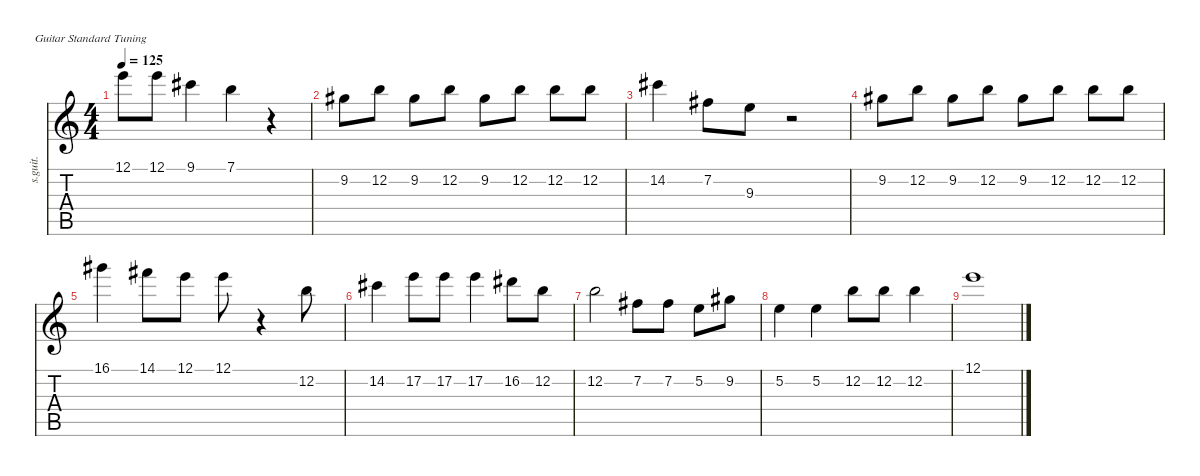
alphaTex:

\defaultSystemsLayout 4
\hideDynamics
\bracketExtendMode nobrackets
\otherSystemsTrackNameOrientation horizontal
\track ("Steel Guitar" "s.guit.") {instrument acousticguitarsteel}
\staff {score tabs}
\tuning (E4 B3 G3 D3 A2 E2)
\ts (4 4)
\tempo 125
\clef g2
\ks c
12.1.8{dy mf} 12.1.8 9.1.4 7.1.4 r.4 |
9.2.8 12.2.8 9.2.8 12.2.8 9.2.8 12.2.8 12.2.8 12.2.8 |
14.2.4 7.2.8 9.3.8 r.2 |
9.2.8 12.2.8 9.2.8 12.2.8 9.2.8 12.2.8 12.2.8 12.2.8 |
16.1.4 14.1.8 12.1.8 12.1.8 r.4 12.2.8 |
14.2.4 17.2.8 17.2.8 17.2.4 16.2.8 12.2.8 |
12.2.2 7.2.8 7.2.8 5.2.8 9.2.8 |
5.2.4 5.2.4 12.2.8 12.2.8 12.2.4 |
12.1.1
